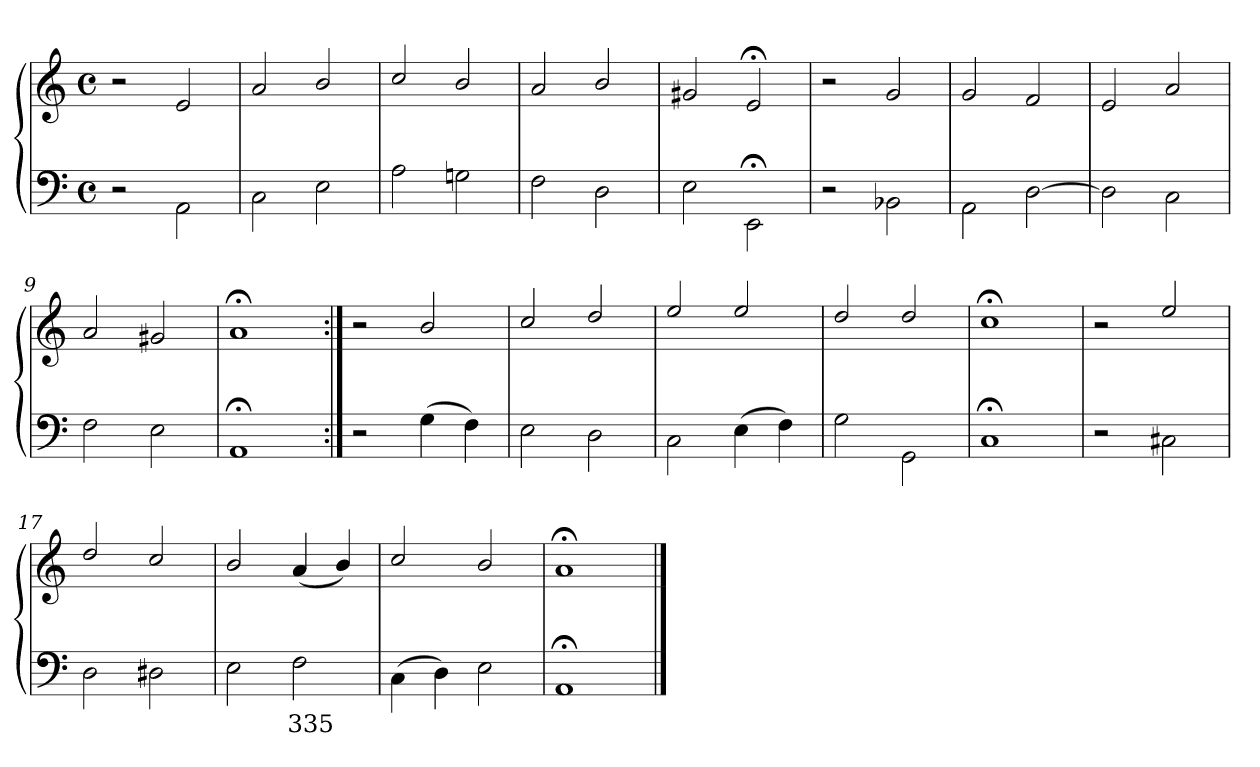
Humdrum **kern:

**kern	**text	**kern
*part1	*part1	*part1
*staff2	*staff2	*staff1
*clefF4	*	*clefG2
*M4/4	*	*M4/4
*met(c)	*	*met(c)
=1	=1	=1
2r	.	2r
2AA\	.	2e/
=2	=2	=2
2C\	.	2a/
2E\	.	2b/
=3	=3	=3
2A\	.	2cc/
2Gn\	.	2b/
=4	=4	=4
2F\	.	2a/
2D\	.	2b/
=5	=5	=5
2E\	.	2g#X/
2EE;\	.	2e;</
=6	=6	=6
2r	.	2r
2BB-X\	.	2g/
=7	=7	=7
2AA\	.	2g/
[2D\	.	2f/
=8	=8	=8
2D\]	.	2e/
2C\	.	2a/
=9	=9	=9
2F\	.	2a/
2E\	.	2g#X/
=10	=10	=10
1AA;\	.	1a;</
!!LO:LB:g=z
=11:|!	=11:|!	=11:|!
2r	.	2r
(4G\	.	2b/
4F\)	.	.
=12	=12	=12
2E\	.	2cc/
2D\	.	2dd/
=13	=13	=13
2C\	.	2ee/
(4E\	.	2ee/
4F\)	.	.
=14	=14	=14
2G\	.	2dd/
2GG\	.	2dd/
=15	=15	=15
1C;\	.	1cc;</
=16	=16	=16
2r	.	2r
2C#X\	.	2ee/
=17	=17	=17
2D\	.	2dd/
2D#X\	.	2cc/
=18	=18	=18
2E\	.	2b/
2F\	335	(4a/
.	.	4b/)
=19	=19	=19
(4C\	.	2cc/
4D\)	.	.
2E\	.	2b/
=20	=20	=20
1AA;\	.	1a;</
==	==	==
*-	*-	*-
